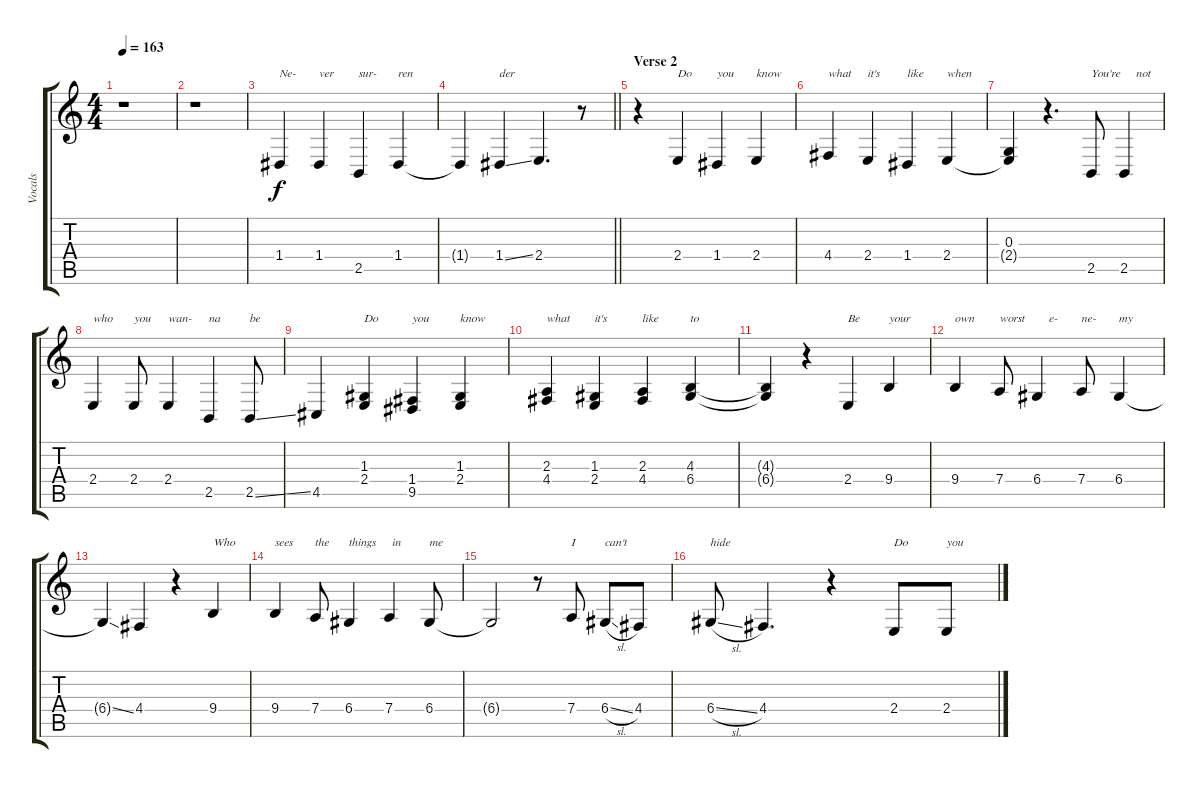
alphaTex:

\track ("Vocals" "Vocals") {instrument lead1square}
\staff {score tabs}
\tuning (E4 B3 G3 D3 A2 E2) {hide}
\ts (4 4)
\tempo 163
\clef g2
\ks c
r.1{dy f} |
r.1 |
1.4.4{txt "Ne-"} 1.4.4{txt "ver"} 2.5.4{txt "sur-"} 1.4.4{txt "ren"} |
\barLineRight lightlight
1.4{t}.4 1.4{ss}.4{txt "der"} 2.4.4{d} r.8 |
\section ("" "Verse 2")
r.4 2.4.4{txt "Do"} 1.4.4{txt "you"} 2.4.4{txt "know"} |
4.4.4{txt "what"} 2.4.4{txt "it's"} 1.4.4{txt "like"} 2.4.4{txt "when"} |
(0.3 2.4{t}).4 r.4{d} 2.5.8{txt "You're"} 2.5.4{txt "    not"} |
2.4.4{txt "who"} 2.4.8{txt "you"} 2.4.4{txt "wan-"} 2.5.4{txt "na"} 2.5{ss}.8{txt "be"} |
4.5.4 (1.3 2.4).4{txt "Do"} (1.4 9.5).4{txt "you"} (1.3 2.4).4{txt "know"} |
(2.3 4.4).4{txt "what"} (1.3 2.4).4{txt "it's"} (2.3 4.4).4{txt "like"} (4.3 6.4).4{txt "to"} |
(4.3{t} 6.4{t}).4 r.4 2.4.4{txt "Be"} 9.4.4{txt "your"} |
9.4.4{txt "own"} 7.4.8{txt "worst"} 6.4.4{txt "    e-"} 7.4.8{txt "ne-"} 6.4.4{txt "my"} |
6.4{ss t}.4 4.4.4 r.4 9.4.4{txt "Who"} |
9.4.4{txt "sees"} 7.4.8{txt "the"} 6.4.4{txt "things"} 7.4.4{txt " in"} 6.4.8{txt "me"} |
6.4{t}.2 r.8 7.4.8{txt "I"} 6.4{sl}.8{txt "can't"} 4.4.8 |
6.4{sl}.8{txt "hide"} 4.4.4{d} r.4 2.4.8{txt "Do"} 2.4.8{txt "you"}
